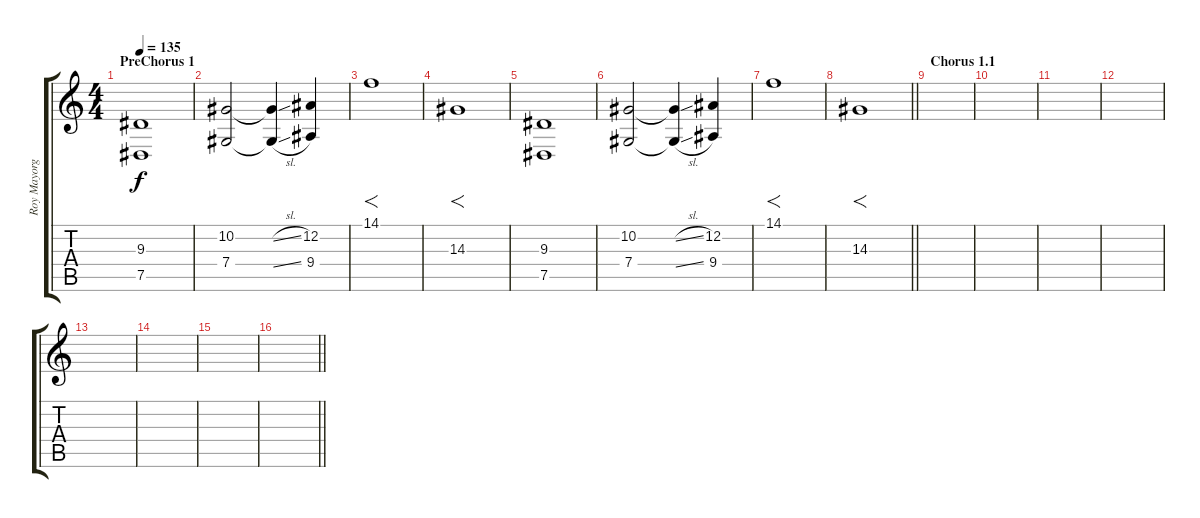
\track ("Roy Mayorga Keyboard" "Roy Mayorg") {instrument lead2sawtooth}
\staff {score tabs}
\tuning (Eb4 Bb3 Gb3 Db3 Ab2 Eb2) {hide}
\ts (4 4)
\section ("" "PreChorus 1")
\tempo 135
\clef g2
\ks c
(9.3 7.5).1{dy f} |
(10.2 7.4).2 (10.2{sl t} 7.4{sl t}).4 (12.2 9.4).4 |
14.1.1{f} |
14.3.1{f} |
(9.3 7.5).1 |
(10.2 7.4).2 (10.2{sl t} 7.4{sl t}).4 (12.2 9.4).4 |
14.1.1{f} |
\barLineRight lightlight
14.3.1{f} |
\section ("" "Chorus 1.1")
|
|
|
|
|
|
|
\barLineRight lightlight
